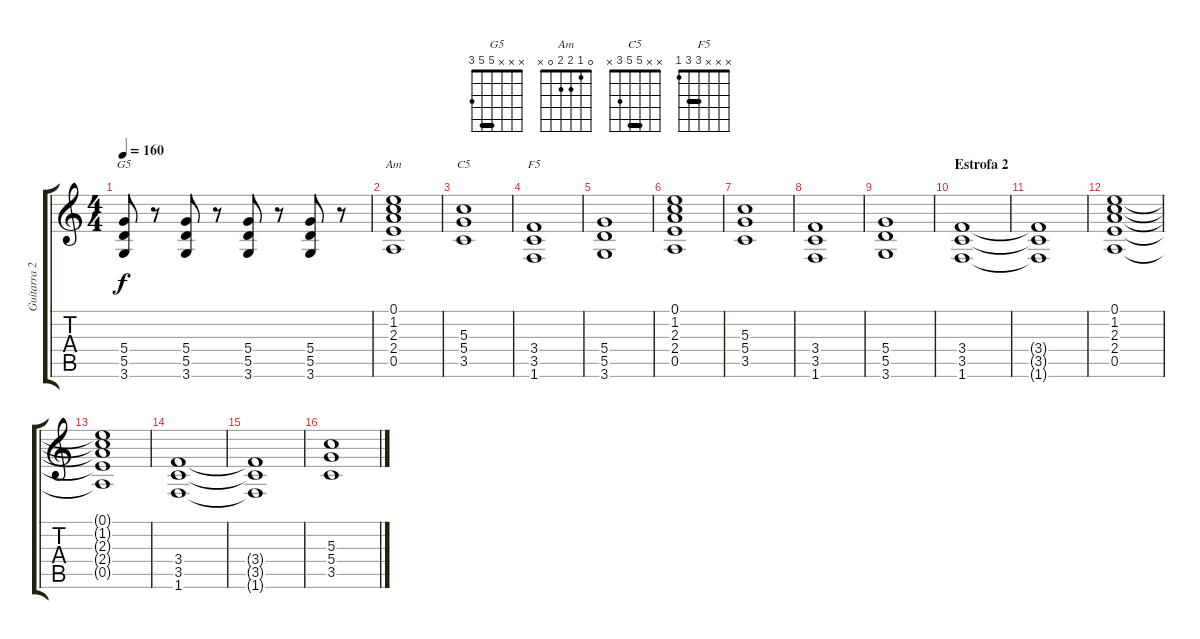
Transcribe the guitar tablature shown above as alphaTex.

\track ("Guitarra 2" "Guitarra 2") {instrument distortionguitar}
\staff {score tabs}
\tuning (E4 B3 G3 D3 A2 E2) {hide}
\chord ("G5" x x x 5 5 3) {barre 5}
\chord ("Am" 0 1 2 2 0 x)
\chord ("C5" x x 5 5 3 x) {barre 5}
\chord ("F5" x x x 3 3 1) {barre 3}
\ts (4 4)
\tempo 160
\clef g2
\ks c
(5.4 5.5 3.6).8{ch "G5" dy f} r.8 (5.4 5.5 3.6).8 r.8 (5.4 5.5 3.6).8 r.8 (5.4 5.5 3.6).8 r.8 |
(0.1 1.2 2.3 2.4 0.5).1{ch "Am"} |
(5.3 5.4 3.5).1{ch "C5"} |
(3.4 3.5 1.6).1{ch "F5"} |
(5.4 5.5 3.6).1 |
(0.1 1.2 2.3 2.4 0.5).1 |
(5.3 5.4 3.5).1 |
(3.4 3.5 1.6).1 |
(5.4 5.5 3.6).1 |
\section ("" "Estrofa 2")
(3.4 3.5 1.6).1 |
(3.4{t} 3.5{t} 1.6{t}).1 |
(0.1 1.2 2.3 2.4 0.5).1 |
(0.1{t} 1.2{t} 2.3{t} 2.4{t} 0.5{t}).1 |
(3.4 3.5 1.6).1 |
(3.4{t} 3.5{t} 1.6{t}).1 |
(5.3 5.4 3.5).1
